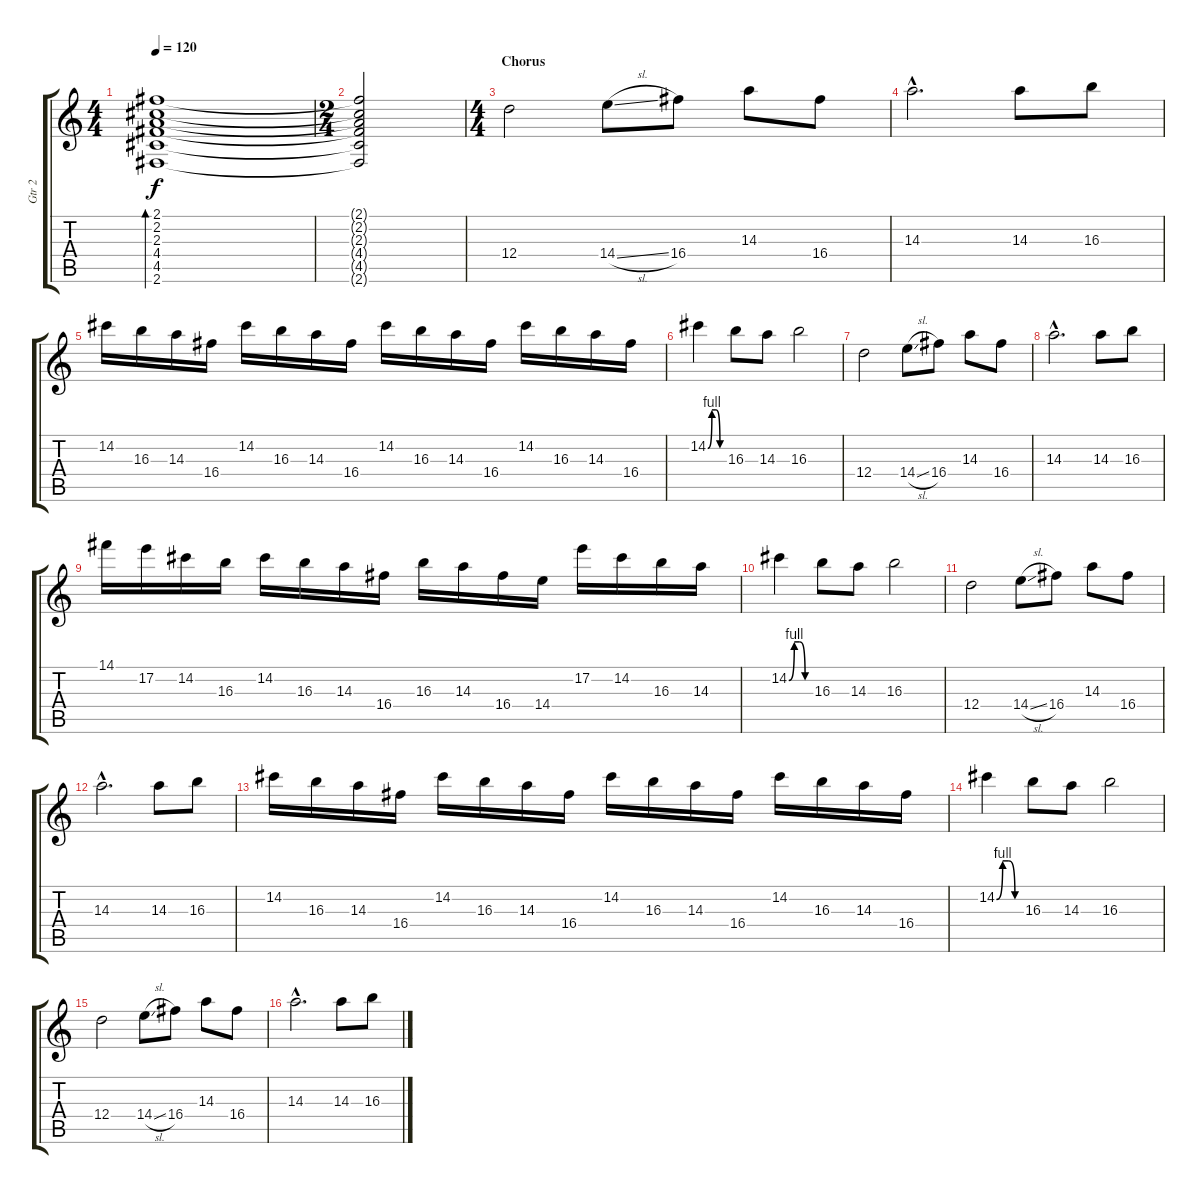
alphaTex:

\track ("Gtr 2" "Gtr 2") {instrument electricguitarclean}
\staff {score tabs}
\tuning (E4 B3 G3 D3 A2 E2) {hide}
\ts (4 4)
\tempo 120
\clef g2
\ks c
(2.1 2.2 2.3 4.4 4.5 2.6).1{bd 240 dy f} |
\ts (2 4)
(2.1{t} 2.2{t} 2.3{t} 4.4{t} 4.5{t} 2.6{t}).2 |
\ts (4 4)
\section ("" "Chorus")
12.4.2{instrument overdrivenguitar} 14.4{sl}.8 16.4.8 14.3.8 16.4.8 |
14.3{hac}.2{d} 14.3.8 16.3.8 |
14.2.16 16.3.16 14.3.16 16.4.16 14.2.16 16.3.16 14.3.16 16.4.16 14.2.16 16.3.16 14.3.16 16.4.16 14.2.16 16.3.16 14.3.16 16.4.16 |
14.2{be (custom 0 0 15 4 30 4 45 0 60 0)}.4 16.3.8 14.3.8 16.3.2 |
12.4.2{instrument overdrivenguitar} 14.4{sl}.8 16.4.8 14.3.8 16.4.8 |
14.3{hac}.2{d} 14.3.8 16.3.8 |
14.1.16 17.2.16 14.2.16 16.3.16 14.2.16 16.3.16 14.3.16 16.4.16 16.3.16 14.3.16 16.4.16 14.4.16 17.2.16 14.2.16 16.3.16 14.3.16 |
14.2{be (custom 0 0 15 4 30 4 45 0 60 0)}.4 16.3.8 14.3.8 16.3.2 |
12.4.2{instrument overdrivenguitar} 14.4{sl}.8 16.4.8 14.3.8 16.4.8 |
14.3{hac}.2{d} 14.3.8 16.3.8 |
14.2.16 16.3.16 14.3.16 16.4.16 14.2.16 16.3.16 14.3.16 16.4.16 14.2.16 16.3.16 14.3.16 16.4.16 14.2.16 16.3.16 14.3.16 16.4.16 |
14.2{be (custom 0 0 15 4 30 4 45 0 60 0)}.4 16.3.8 14.3.8 16.3.2 |
12.4.2{instrument overdrivenguitar} 14.4{sl}.8 16.4.8 14.3.8 16.4.8 |
14.3{hac}.2{d} 14.3.8 16.3.8
